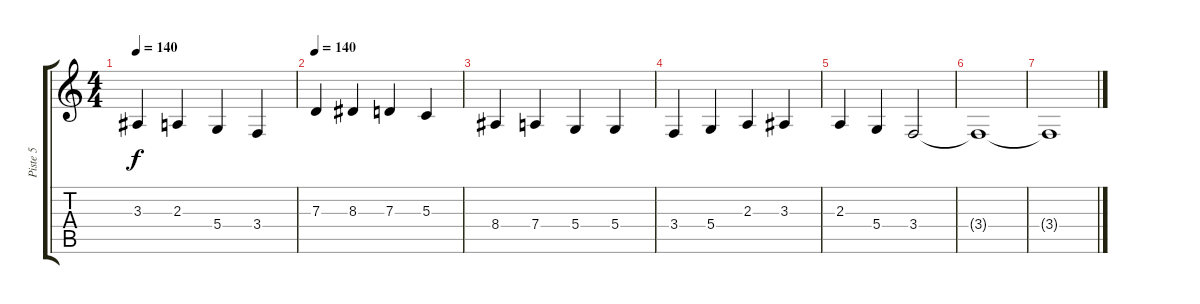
\track ("Piste 5" "Piste 5") {instrument synthstrings2}
\staff {score tabs}
\tuning (E4 B3 G3 D3 A2 E2) {hide}
\ts (4 4)
\tempo 140
\clef g2
\ks c
3.3.4{dy f} 2.3.4 5.4.4 3.4.4 |
\tempo 140
7.3.4 8.3.4 7.3.4 5.3.4 |
8.4.4 7.4.4 5.4.4 5.4.4 |
3.4.4 5.4.4 2.3.4 3.3.4 |
2.3.4 5.4.4 3.4.2 |
3.4{t}.1 |
3.4{t}.1
